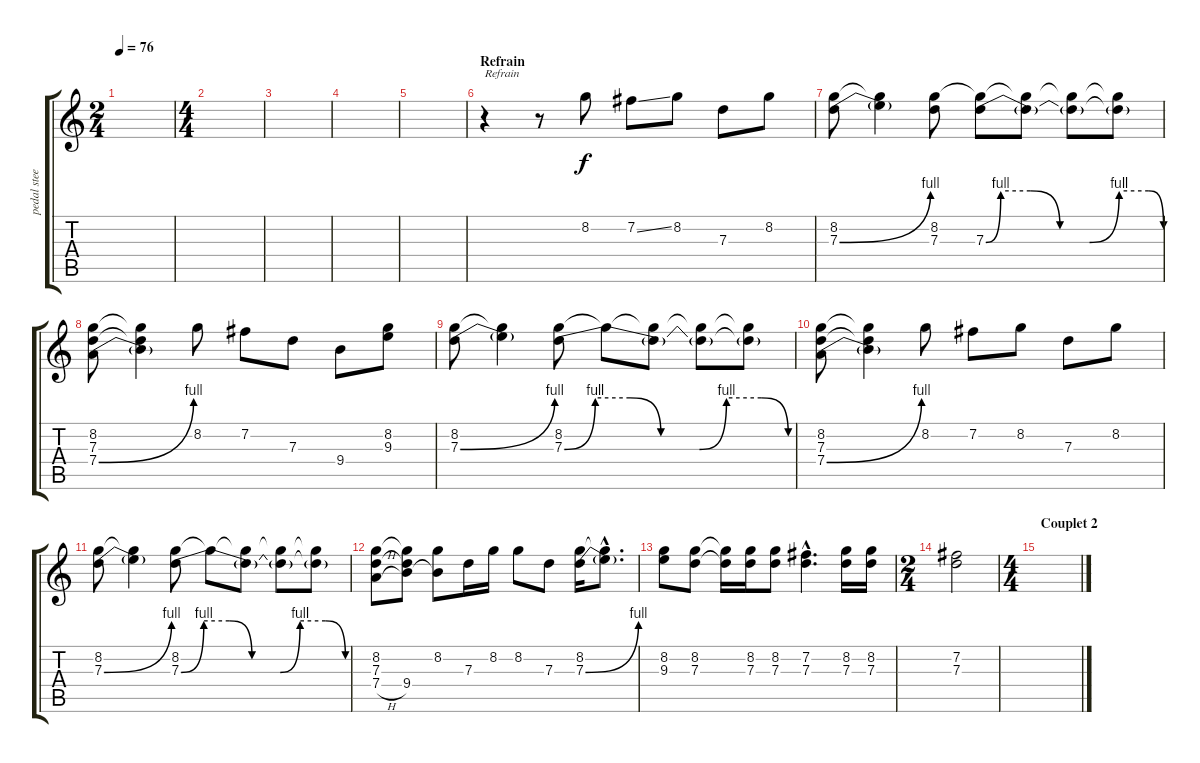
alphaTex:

\track ("pedal steel guitar" "pedal stee") {instrument electricguitarjazz}
\staff {score tabs}
\tuning (E4 B3 G3 D3 A2 E2) {hide}
\ts (2 4)
\tempo 76
\clef g2
\ks c
|
\ts (4 4)
|
|
|
|
\section ("" "Refrain")
r.4{txt "Refrain"} r.8 8.2.8 7.2{ss}.8 8.2.8 7.3.8 8.2.8 |
(8.2 7.3{be (bend 0 0 60 4)}).8 (8.2{t} 7.3{t}).4 (8.2 7.3).8 (8.2{t} 7.3{be (custom 0 0 5 4 15 4 25 0 35 0 45 4 55 4 60 0)}).8 (8.2{t} 7.3{t}).8 (8.2{t} 7.3{t}).8 (8.2{t} 7.3{t}).8 |
(8.2 7.3 7.4{be (bend 0 0 60 4)}).8 (8.2{t} 7.3{t} 7.4{t}).4 8.2.8 7.2.8 7.3.8 9.4.8 (8.2 9.3).8 |
(8.2 7.3{be (bend 0 0 60 4)}).8 (8.2{t} 7.3{t}).4 (8.2 7.3{be (custom 0 0 8 4 17 4 25 0 35 0 42 4 51 4 58 0 60 0)}).8 8.2{t}.8 (8.2{t} 7.3{t}).8 (8.2{t} 7.3{t}).8 (8.2{t} 7.3{t}).8 |
(8.2 7.3 7.4{be (bend 0 0 60 4)}).8 (8.2{t} 7.3{t} 7.4{t}).4 8.2.8 7.2.8 8.2.8 7.3.8 8.2.8 |
(8.2 7.3{be (bend 0 0 60 4)}).8 (8.2{t} 7.3{t}).4 (8.2 7.3{be (custom 0 0 8 4 17 4 25 0 35 0 42 4 51 4 58 0 60 0)}).8 8.2{t}.8 (8.2{t} 7.3{t}).8 (8.2{t} 7.3{t}).8 (8.2{t} 7.3{t}).8 |
(8.2 7.3 7.4{h}).8 (8.2{t} 7.3{t} 9.4).8 (8.2 9.4{t}).8 7.3.16 8.2.16 8.2.8 7.3.8 (8.2 7.3{be (bend 0 0 60 4)}).16 (8.2{hac t} 7.3{hac t}).8{d} |
(8.2 9.3).8 (8.2 7.3).8 (8.2{t} 7.3{t}).16 (8.2 7.3).16 (8.2 7.3).8 (7.2{hac} 7.3{hac}).4{d} (8.2 7.3).16 (8.2 7.3).16 |
\ts (2 4)
(7.2 7.3).2 |
\ts (4 4)
\section ("" "Couplet 2")
